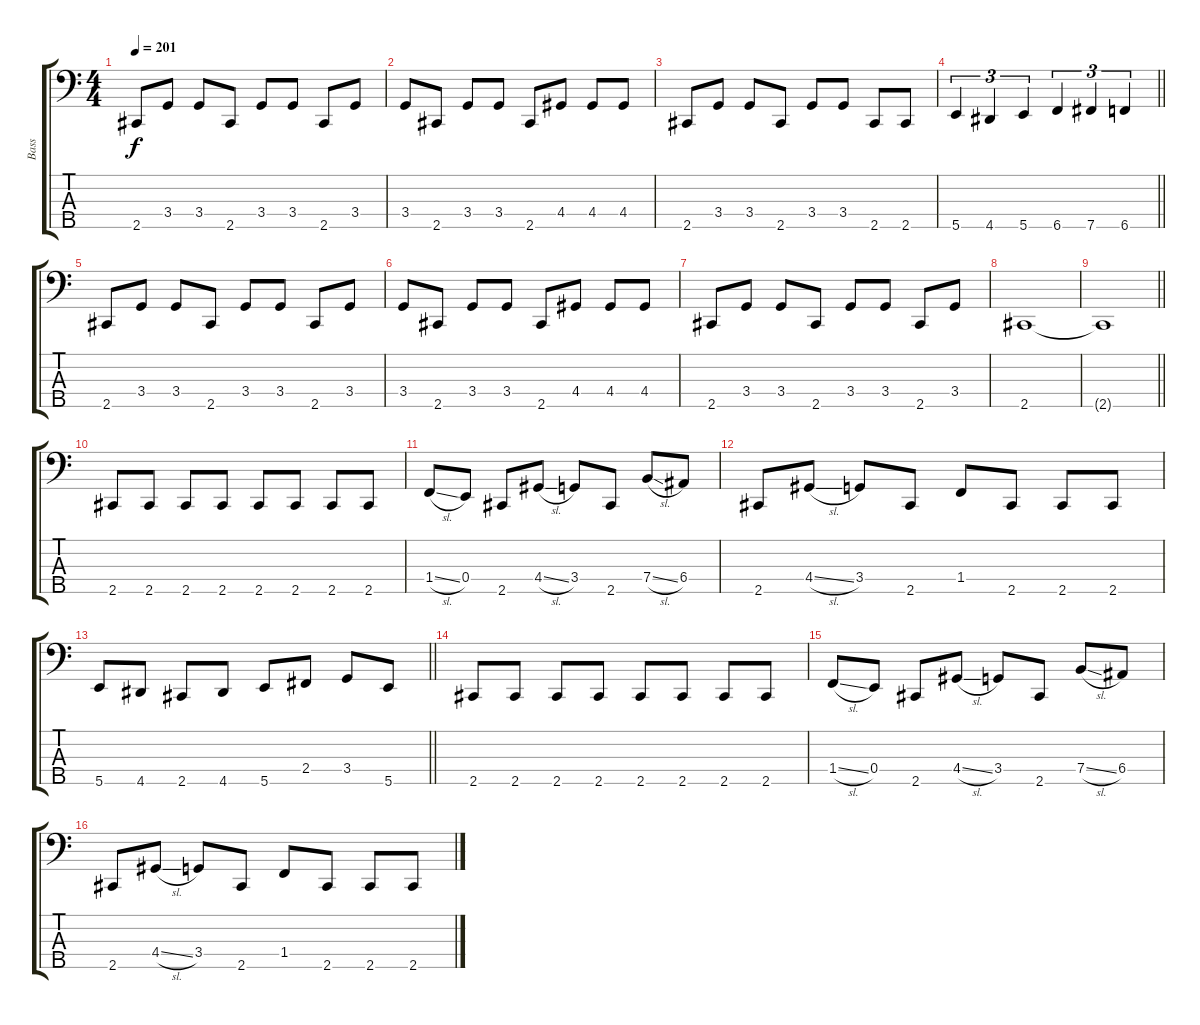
\track ("Bass" "Bass") {instrument electricbassfinger}
\staff {score tabs}
\tuning (G2 D2 A1 E1 B0) {hide}
\ts (4 4)
\tempo 201
\clef f4
\ks c
2.5.8{dy f} 3.4.8 3.4.8 2.5.8 3.4.8 3.4.8 2.5.8 3.4.8 |
3.4.8 2.5.8 3.4.8 3.4.8 2.5.8 4.4.8 4.4.8 4.4.8 |
2.5.8 3.4.8 3.4.8 2.5.8 3.4.8 3.4.8 2.5.8 2.5.8 |
\barLineRight lightlight
5.5.4{tu (3 2)} 4.5.4{tu (3 2)} 5.5.4{tu (3 2)} 6.5.4{tu (3 2)} 7.5.4{tu (3 2)} 6.5.4{tu (3 2)} |
2.5.8 3.4.8 3.4.8 2.5.8 3.4.8 3.4.8 2.5.8 3.4.8 |
3.4.8 2.5.8 3.4.8 3.4.8 2.5.8 4.4.8 4.4.8 4.4.8 |
2.5.8 3.4.8 3.4.8 2.5.8 3.4.8 3.4.8 2.5.8 3.4.8 |
2.5.1 |
\barLineRight lightlight
2.5{t}.1 |
\section ("" "")
2.5.8 2.5.8 2.5.8 2.5.8 2.5.8 2.5.8 2.5.8 2.5.8 |
1.4{sl}.8 0.4.8 2.5.8 4.4{sl}.8 3.4.8 2.5.8 7.4{sl}.8 6.4.8 |
2.5.8 4.4{sl}.8 3.4.8 2.5.8 1.4.8 2.5.8 2.5.8 2.5.8 |
\barLineRight lightlight
5.5.8 4.5.8 2.5.8 4.5.8 5.5.8 2.4.8 3.4.8 5.5.8 |
2.5.8 2.5.8 2.5.8 2.5.8 2.5.8 2.5.8 2.5.8 2.5.8 |
1.4{sl}.8 0.4.8 2.5.8 4.4{sl}.8 3.4.8 2.5.8 7.4{sl}.8 6.4.8 |
2.5.8 4.4{sl}.8 3.4.8 2.5.8 1.4.8 2.5.8 2.5.8 2.5.8
